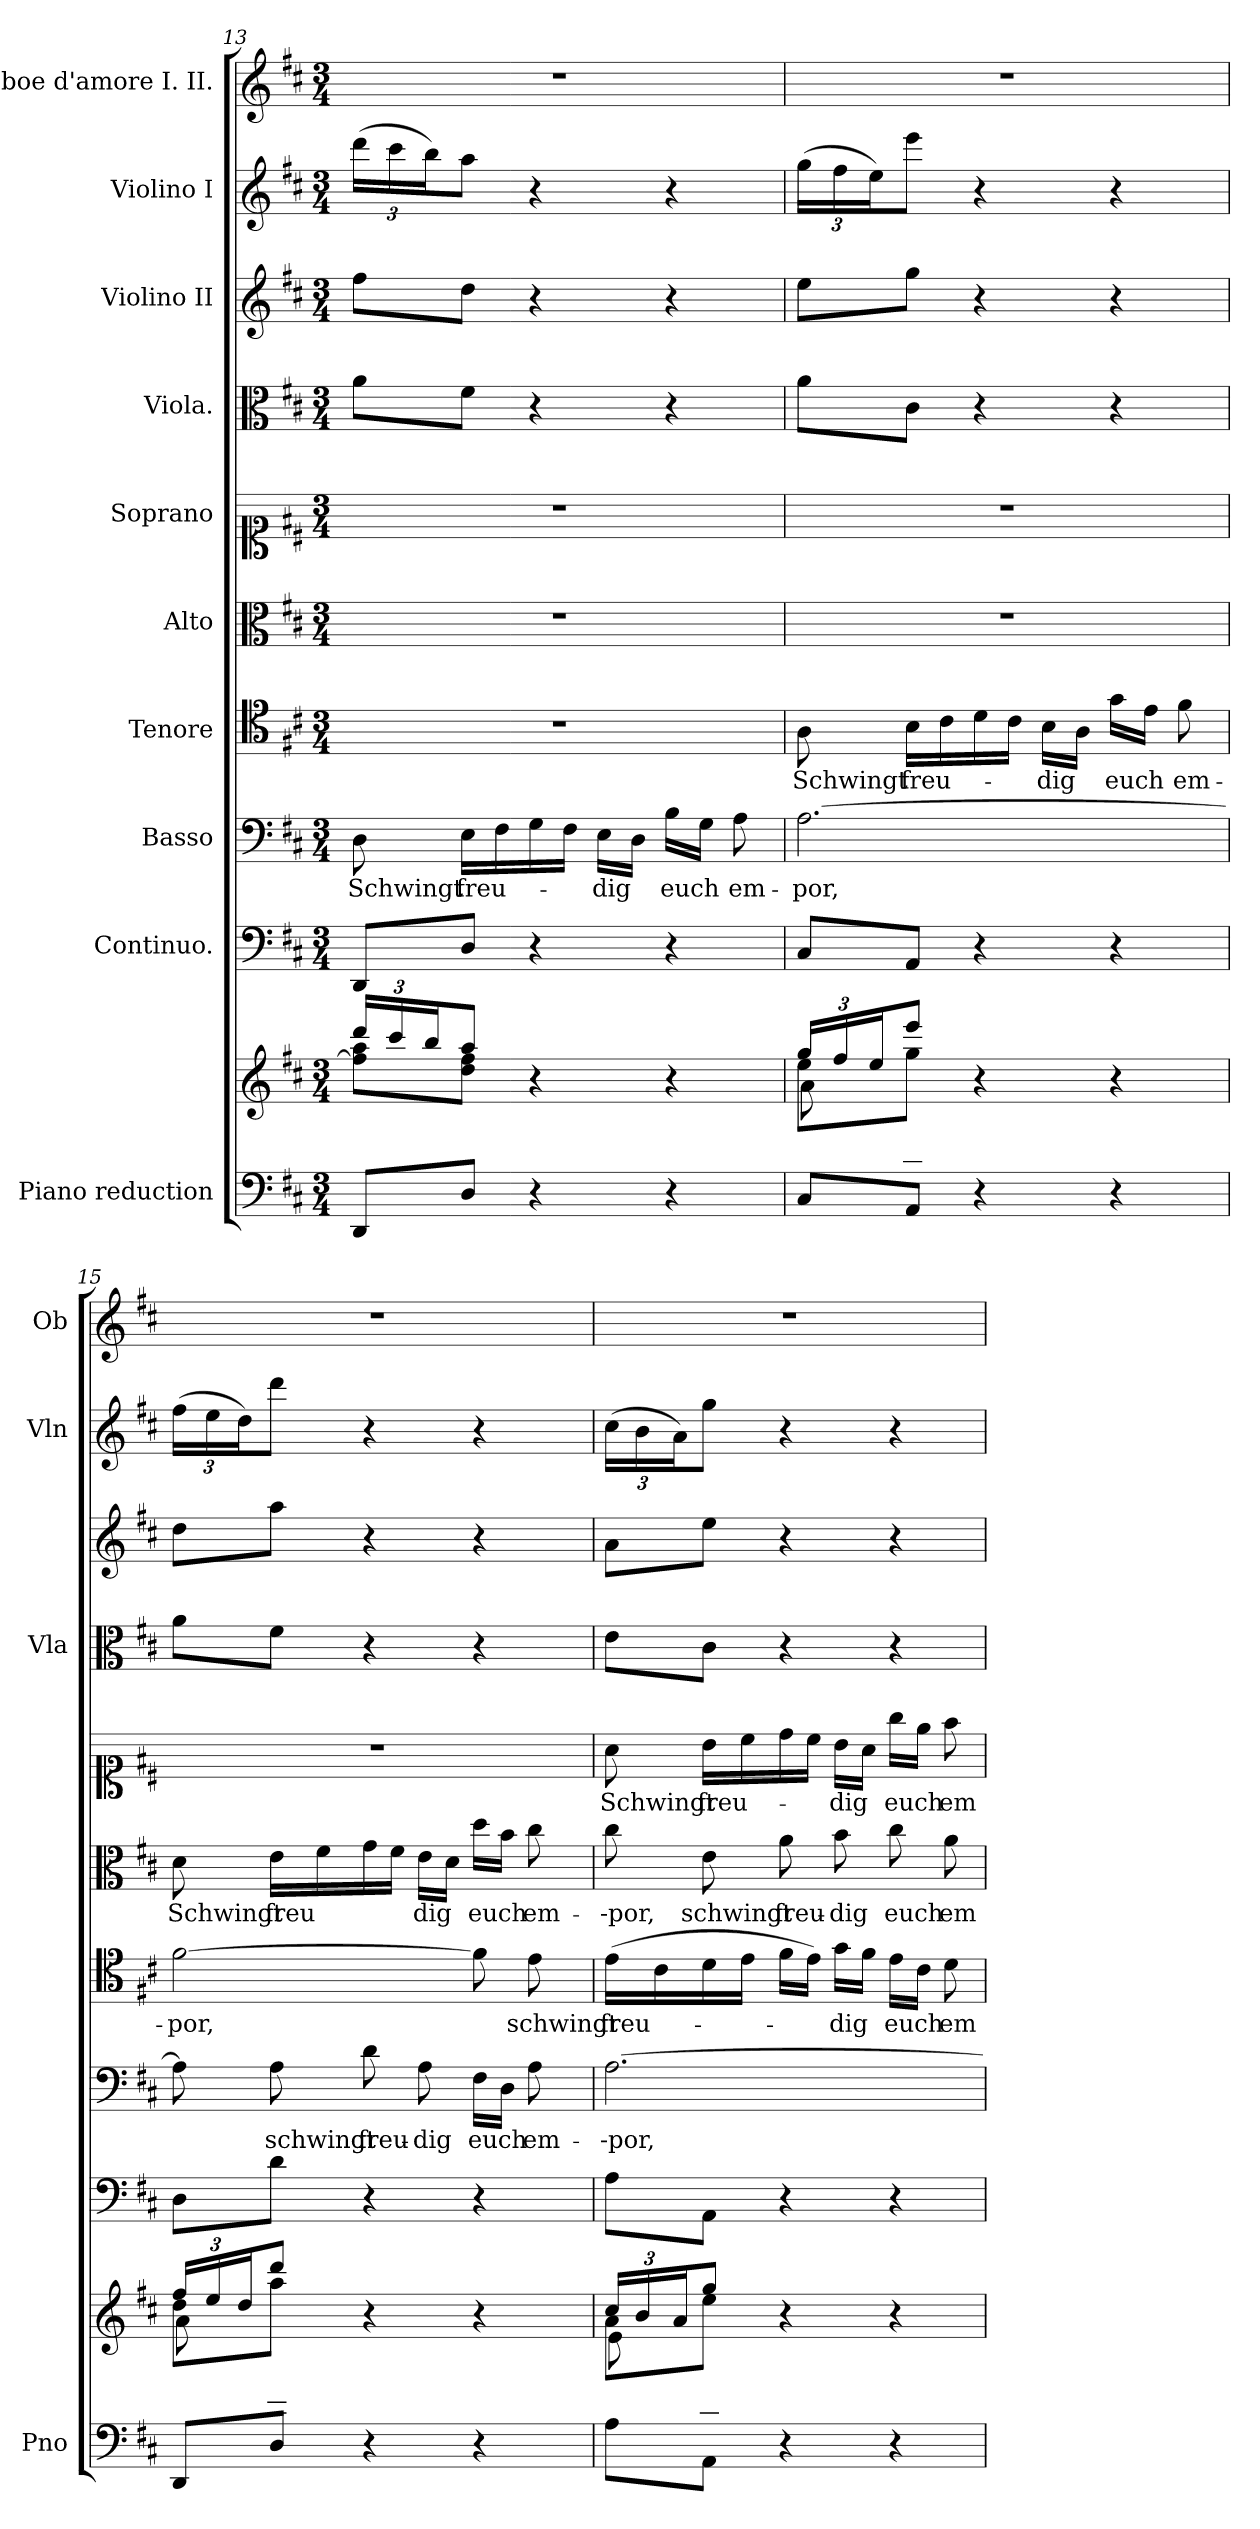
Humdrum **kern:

**kern	**kern	**kern	**kern	**text	**kern	**text	**kern	**text	**kern	**text	**kern	**kern	**kern	**kern
*part10	*part10	*part9	*part8	*part8	*part7	*part7	*part6	*part6	*part5	*part5	*part4	*part3	*part2	*part1
*staff11	*staff10	*staff9	*staff8	*staff8	*staff7	*staff7	*staff6	*staff6	*staff5	*staff5	*staff4	*staff3	*staff2	*staff1
*I"Piano reduction	*	*I"Continuo.	*I"Basso	*	*I"Tenore	*	*I"Alto	*	*I"Soprano	*	*I"Viola.	*I"Violino II	*I"Violino I	*I"Oboe d'amore I. II.
*I'Pno	*	*	*	*	*	*	*	*	*	*	*I'Vla	*	*I'Vln	*I'Ob
!!LO:PB:g=z
*clefF4	*clefG2	*clefF4	*clefF4	*	*clefC4	*	*clefC3	*	*clefC1	*	*clefC3	*clefG2	*clefG2	*clefG2
*k[f#c#]	*k[f#c#]	*k[f#c#]	*k[f#c#]	*	*k[f#c#]	*	*k[f#c#]	*	*k[f#c#]	*	*k[f#c#]	*k[f#c#]	*k[f#c#]	*k[f#c#]
*M3/4	*M3/4	*M3/4	*M3/4	*	*M3/4	*	*M3/4	*	*M3/4	*	*M3/4	*M3/4	*M3/4	*M3/4
*	*Xbrackettup	*	*	*	*	*	*	*	*	*	*	*	*	*
=13	=13	=13	=13	=13	=13	=13	=13	=13	=13	=13	=13	=13	=13	=13
*	*^	*	*	*	*	*	*	*	*	*	*	*	*	*
!	!	!	!	!	!LO:LY:b	!	!	!	!	!	!	!	!	!	!
*	*	*	*	*	*	*	*	*	*	*	*	*	*	*Xbrackettup	*
8DD/L	24ddd/LL	8ff#\] 8aa\L	8DD/L	8D\	Schwingt	2.r	.	2.r	.	2.r	.	8a\L	8ff#\L	(24ddd\LL	2.r
.	24ccc#/	.	.	.	.	.	.	.	.	.	.	.	.	24ccc#\	.
.	24bb/J	.	.	.	.	.	.	.	.	.	.	.	.	24bb\J)	.
!	!	!	!	!	!LO:LY:b	!	!	!	!	!	!	!	!	!	!
8D/J	8aa/J	8dd\ 8ff#\J	8D/J	16E\LL	freu-	.	.	.	.	.	.	8f#\J	8dd\J	8aa\J	.
.	.	.	.	16F#\	.	.	.	.	.	.	.	.	.	.	.
4r	4r	4ryy	4r	16G\	.	.	.	.	.	.	.	4r	4r	4r	.
.	.	.	.	16F#\JJ	.	.	.	.	.	.	.	.	.	.	.
!	!	!	!	!	!LO:LY:b	!	!	!	!	!	!	!	!	!	!
.	.	.	.	16E\LL	dig	.	.	.	.	.	.	.	.	.	.
.	.	.	.	16D\JJ	.	.	.	.	.	.	.	.	.	.	.
!	!	!	!	!	!LO:LY:b	!	!	!	!	!	!	!	!	!	!
4r	4r	4ryy	4r	16B\LL	euch	.	.	.	.	.	.	4r	4r	4r	.
.	.	.	.	16G\JJ	.	.	.	.	.	.	.	.	.	.	.
!	!	!	!	!	!LO:LY:b	!	!	!	!	!	!	!	!	!	!
.	.	.	.	8A\	em-	.	.	.	.	.	.	.	.	.	.
=14	=14	=14	=14	=14	=14	=14	=14	=14	=14	=14	=14	=14	=14	=14	=14
*^	*	*^	*	*	*	*	*	*	*	*	*	*	*	*	*
!	!	!	!	!	!	!	!LO:LY:b	!	!LO:LY:b	!	!	!	!	!	!	!	!
8ryy	8C#/L	24gg/LL	8ee\L	8a\L	8C#/L	[2.A\	-por,	8A\	-Schwingt	2.r	.	2.r	.	8a\L	8ee\L	(24gg\LL	2.r
.	.	24ff#/	.	.	.	.	.	.	.	.	.	.	.	.	.	24ff#\	.
.	.	24ee/J	.	.	.	.	.	.	.	.	.	.	.	.	.	24ee\J)	.
!	!	!	!	!	!	!	!	!	!LO:LY:b	!	!	!	!	!	!	!	!
8c#/J	8AA/J	8eee/J	8gg\J	2ryy	8AA/J	.	.	16B\LL	freu-	.	.	.	.	8c#\J	8gg\J	8eee\J	.
.	.	.	.	.	.	.	.	16c#\	.	.	.	.	.	.	.	.	.
4r	4ryy	4r	4ryy	.	4r	.	.	16d\	.	.	.	.	.	4r	4r	4r	.
.	.	.	.	.	.	.	.	16c#\JJ	.	.	.	.	.	.	.	.	.
!	!	!	!	!	!	!	!	!	!LO:LY:b	!	!	!	!	!	!	!	!
.	.	.	.	.	.	.	.	16B\LL	dig	.	.	.	.	.	.	.	.
.	.	.	.	.	.	.	.	16A\JJ	.	.	.	.	.	.	.	.	.
!	!	!	!	!	!	!	!	!	!LO:LY:b	!	!	!	!	!	!	!	!
4r	4ryy	4r	4ryy	.	4r	.	.	16g\LL	euch	.	.	.	.	4r	4r	4r	.
.	.	.	.	.	.	.	.	16e\JJ	.	.	.	.	.	.	.	.	.
!	!	!	!	!	!	!	!	!	!LO:LY:b	!	!	!	!	!	!	!	!
.	.	.	.	8ryy	.	.	.	8f#\	em-	.	.	.	.	.	.	.	.
=15	=15	=15	=15	=15	=15	=15	=15	=15	=15	=15	=15	=15	=15	=15	=15	=15	=15
!	!	!	!	!	!	!	!	!	!LO:LY:b	!	!LO:LY:b	!	!	!	!	!	!
8ryy	8DD/L	24ff#/LL	8dd\L	8a\L	8D\L	8A\]	.	[2f#\	-por,	8d\	Schwingt	2.r	.	8a\L	8dd\L	(24ff#\LL	2.r
.	.	24ee/	.	.	.	.	.	.	.	.	.	.	.	.	.	24ee\	.
.	.	24dd/J	.	.	.	.	.	.	.	.	.	.	.	.	.	24dd\J)	.
!	!	!	!	!	!	!	!LO:LY:b	!	!	!	!LO:LY:b	!	!	!	!	!	!
8f#/J	8D/J	8ddd/J	8aa\J	2ryy	8d\J	8A\	schwingt	.	.	16e\LL	freu	.	.	8f#\J	8aa\J	8ddd\J	.
.	.	.	.	.	.	.	.	.	.	16f#\	.	.	.	.	.	.	.
!	!	!	!	!	!	!	!LO:LY:b	!	!	!	!	!	!	!	!	!	!
4r	4ryy	4r	4ryy	.	4r	8d\	freu-	.	.	16g\	.	.	.	4r	4r	4r	.
.	.	.	.	.	.	.	.	.	.	16f#\JJ	.	.	.	.	.	.	.
!	!	!	!	!	!	!	!LO:LY:b	!	!	!	!LO:LY:b	!	!	!	!	!	!
.	.	.	.	.	.	8A\	-dig	.	.	16e\LL	dig	.	.	.	.	.	.
.	.	.	.	.	.	.	.	.	.	16d\JJ	.	.	.	.	.	.	.
!	!	!	!	!	!	!	!LO:LY:b	!	!	!	!LO:LY:b	!	!	!	!	!	!
4r	4ryy	4r	4ryy	.	4r	16F#\LL	euch	8f#\]	.	16dd\LL	euch	.	.	4r	4r	4r	.
.	.	.	.	.	.	16D\JJ	.	.	.	16b\JJ	.	.	.	.	.	.	.
!	!	!	!	!	!	!	!LO:LY:b	!	!LO:LY:b	!	!LO:LY:b	!	!	!	!	!	!
.	.	.	.	8ryy	.	8A\	em-	8e\	schwingt	8cc#\	em-	.	.	.	.	.	.
=16	=16	=16	=16	=16	=16	=16	=16	=16	=16	=16	=16	=16	=16	=16	=16	=16	=16
!	!	!	!	!	!	!	!LO:LY:b	!	!LO:LY:b	!	!LO:LY:b	!	!LO:LY:b	!	!	!	!
8ryy	8A\L	24cc#/LL	8a\L	8e\L	8A\L	[2.A\	--por,	(16e\LL	-freu-	8cc#\	--por,	8a\	-Schwingt	8e\L	8a\L	(24cc#\LL	2.r
.	.	24b/	.	.	.	.	.	.	.	.	.	.	.	.	.	24b\	.
.	.	.	.	.	.	.	.	16c#\	.	.	.	.	.	.	.	.	.
.	.	24a/J	.	.	.	.	.	.	.	.	.	.	.	.	.	24a\J)	.
!	!	!	!	!	!	!	!	!	!	!	!LO:LY:b	!	!LO:LY:b	!	!	!	!
8c#/J	8AA\J	8gg/J	8ee\J	2ryy	8AA\J	.	.	16d\	.	8e\	schwingt	16b\LL	freu-	8c#\J	8ee\J	8gg\J	.
.	.	.	.	.	.	.	.	16e\JJ	.	.	.	16cc#\	.	.	.	.	.
!	!	!	!	!	!	!	!	!	!	!	!LO:LY:b	!	!	!	!	!	!
4r	4ryy	4r	4ryy	.	4r	.	.	16f#\LL	.	8a\	freu-	16dd\	.	4r	4r	4r	.
.	.	.	.	.	.	.	.	16e\JJ)	.	.	.	16cc#\JJ	.	.	.	.	.
!	!	!	!	!	!	!	!	!	!LO:LY:b	!	!LO:LY:b	!	!LO:LY:b	!	!	!	!
.	.	.	.	.	.	.	.	16g\LL	dig	8b\	-dig	16b\LL	dig	.	.	.	.
.	.	.	.	.	.	.	.	16f#\JJ	.	.	.	16a\JJ	.	.	.	.	.
!	!	!	!	!	!	!	!	!	!LO:LY:b	!	!LO:LY:b	!	!LO:LY:b	!	!	!	!
4r	4ryy	4r	4ryy	.	4r	.	.	16e\LL	euch	8cc#\	euch	16gg\LL	euch	4r	4r	4r	.
.	.	.	.	.	.	.	.	16c#\JJ	.	.	.	16ee\JJ	.	.	.	.	.
!	!	!	!	!	!	!	!	!	!LO:LY:b	!	!LO:LY:b	!	!LO:LY:b	!	!	!	!
.	.	.	.	8ryy	.	.	.	8d\	em-	8a\	em-	8ff#\	em-	.	.	.	.
*v	*v	*	*	*	*	*	*	*	*	*	*	*	*	*	*	*	*
*	*v	*v	*v	*	*	*	*	*	*	*	*	*	*	*	*	*
=	=	=	=	=	=	=	=	=	=	=	=	=	=	=
*-	*-	*-	*-	*-	*-	*-	*-	*-	*-	*-	*-	*-	*-	*-
